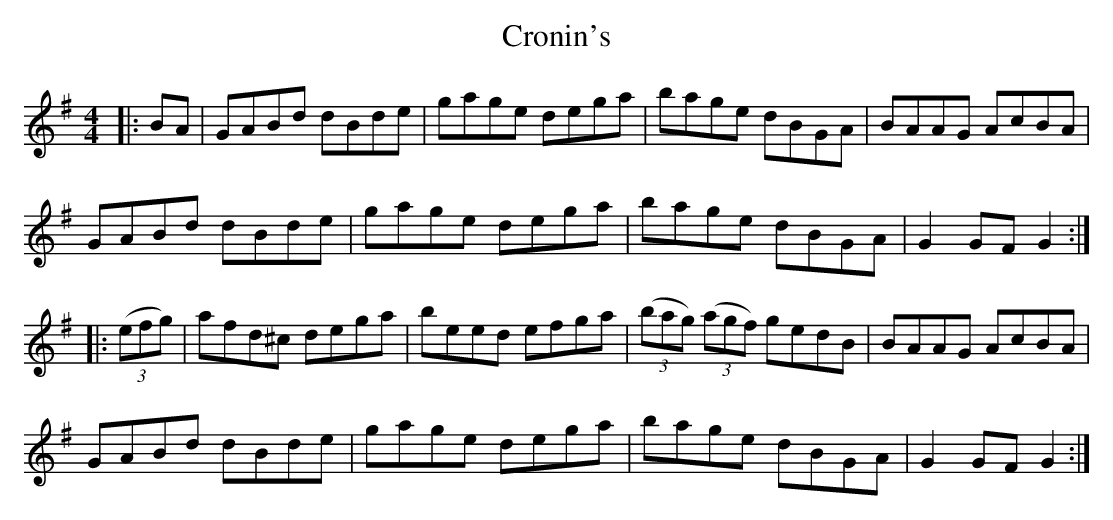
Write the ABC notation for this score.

X:1
T:Cronin's
M:4/4
L:1/8
K:G
|:BA|GABd dBde|gage dega|bage dBGA|BAAG AcBA|
GABd dBde|gage dega|bage dBGA|G2GF G2:|
|:((3efg)|afd^c dega|beed efga|((3bag) ((3agf) gedB|BAAG AcBA|
GABd dBde|gage dega|bage dBGA|G2GF G2:|
